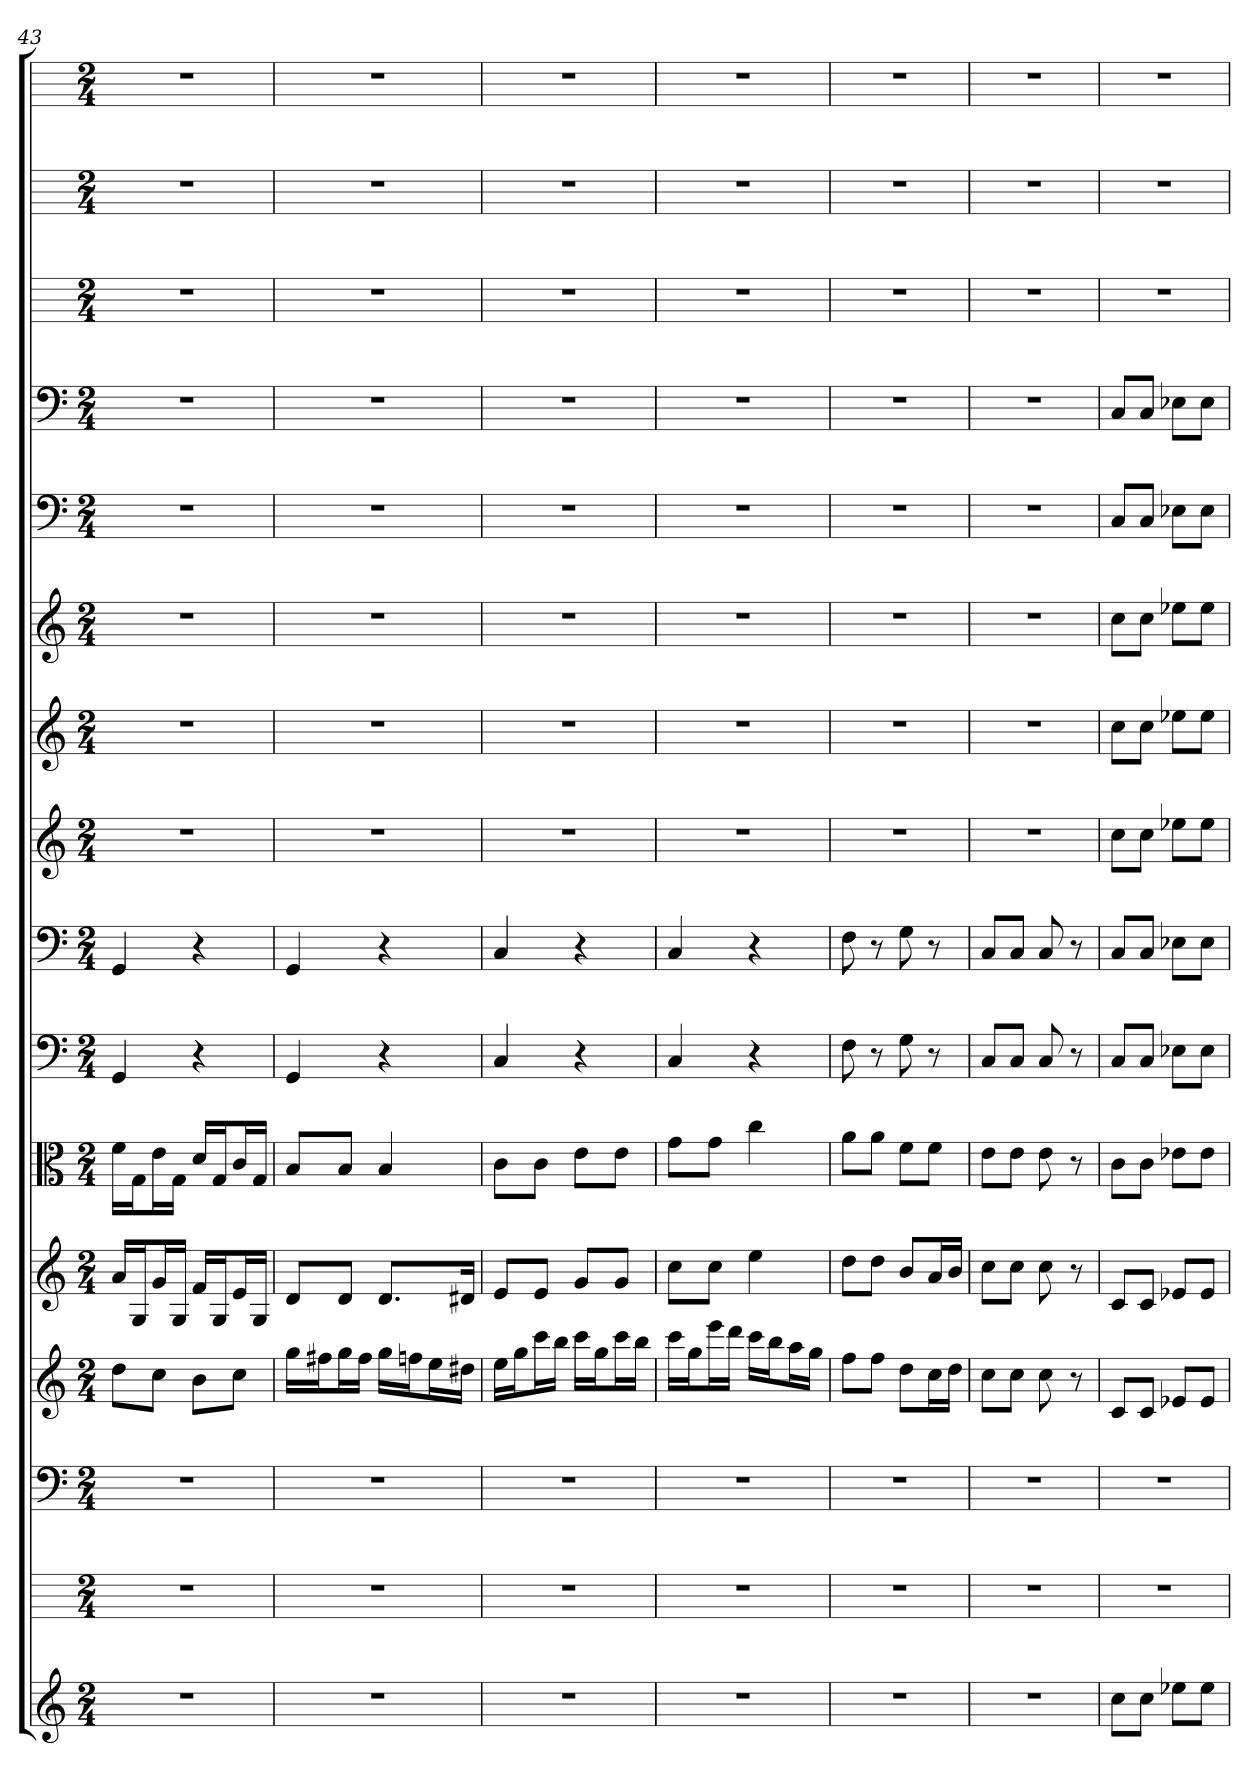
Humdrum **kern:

**kern	**kern	**kern	**kern	**kern	**kern	**kern	**kern	**kern	**kern	**kern	**kern	**kern	**kern	**kern	**kern
*part16	*part15	*part14	*part13	*part12	*part11	*part10	*part9	*part8	*part7	*part6	*part5	*part4	*part3	*part2	*part1
*staff16	*staff15	*staff14	*staff13	*staff12	*staff11	*staff10	*staff9	*staff8	*staff7	*staff6	*staff5	*staff4	*staff3	*staff2	*staff1
*	*	*clefF4	*	*	*clefC3	*clefF4	*clefF4	*	*	*	*clefF4	*clefF4	*	*	*
*k[]	*k[]	*k[]	*k[]	*k[]	*k[]	*k[]	*k[]	*k[]	*k[]	*k[]	*k[]	*k[]	*k[]	*k[]	*k[]
*C:	*C:	*C:	*C:	*C:	*C:	*C:	*C:	*C:	*C:	*C:	*C:	*C:	*C:	*C:	*C:
*M2/4	*M2/4	*M2/4	*M2/4	*M2/4	*M2/4	*M2/4	*M2/4	*M2/4	*M2/4	*M2/4	*M2/4	*M2/4	*M2/4	*M2/4	*M2/4
=43	=43	=43	=43	=43	=43	=43	=43	=43	=43	=43	=43	=43	=43	=43	=43
2r	2r	2r	8ddL	16aLL	16f\LL	4GG	4GG	2r	2r	2r	2r	2r	2r	2r	2r
.	.	.	.	16GJ	16G\J	.	.	.	.	.	.	.	.	.	.
.	.	.	8ccJ	16gL	16e\L	.	.	.	.	.	.	.	.	.	.
.	.	.	.	16GJJ	16G\JJ	.	.	.	.	.	.	.	.	.	.
.	.	.	8bL	16fLL	16d/LL	4r	4r	.	.	.	.	.	.	.	.
.	.	.	.	16GJ	16G/J	.	.	.	.	.	.	.	.	.	.
.	.	.	8ccJ	16eL	16c/L	.	.	.	.	.	.	.	.	.	.
.	.	.	.	16GJJ	16G/JJ	.	.	.	.	.	.	.	.	.	.
=44	=44	=44	=44	=44	=44	=44	=44	=44	=44	=44	=44	=44	=44	=44	=44
2r	2r	2r	16ggLL	8dL	8B/L	4GG	4GG	2r	2r	2r	2r	2r	2r	2r	2r
.	.	.	16ff#XJ	.	.	.	.	.	.	.	.	.	.	.	.
.	.	.	16ggL	8dJ	8B/J	.	.	.	.	.	.	.	.	.	.
.	.	.	16ff#JJ	.	.	.	.	.	.	.	.	.	.	.	.
.	.	.	16ggLL	8.dL	4B	4r	4r	.	.	.	.	.	.	.	.
.	.	.	16ffnJ	.	.	.	.	.	.	.	.	.	.	.	.
.	.	.	16eeL	.	.	.	.	.	.	.	.	.	.	.	.
.	.	.	16dd#XJJ	16d#XJk	.	.	.	.	.	.	.	.	.	.	.
=45	=45	=45	=45	=45	=45	=45	=45	=45	=45	=45	=45	=45	=45	=45	=45
2r	2r	2r	16eeLL	8eL	8c\L	4C	4C	2r	2r	2r	2r	2r	2r	2r	2r
.	.	.	16ggJ	.	.	.	.	.	.	.	.	.	.	.	.
.	.	.	16cccL	8eJ	8c\J	.	.	.	.	.	.	.	.	.	.
.	.	.	16bbJJ	.	.	.	.	.	.	.	.	.	.	.	.
.	.	.	16cccLL	8gL	8e\L	4r	4r	.	.	.	.	.	.	.	.
.	.	.	16ggJ	.	.	.	.	.	.	.	.	.	.	.	.
.	.	.	16cccL	8gJ	8e\J	.	.	.	.	.	.	.	.	.	.
.	.	.	16bbJJ	.	.	.	.	.	.	.	.	.	.	.	.
=46	=46	=46	=46	=46	=46	=46	=46	=46	=46	=46	=46	=46	=46	=46	=46
2r	2r	2r	16cccLL	8ccL	8g\L	4C	4C	2r	2r	2r	2r	2r	2r	2r	2r
.	.	.	16ggJ	.	.	.	.	.	.	.	.	.	.	.	.
.	.	.	16eeeL	8ccJ	8g\J	.	.	.	.	.	.	.	.	.	.
.	.	.	16dddJJ	.	.	.	.	.	.	.	.	.	.	.	.
.	.	.	16cccLL	4ee	4cc	4r	4r	.	.	.	.	.	.	.	.
.	.	.	16bbJ	.	.	.	.	.	.	.	.	.	.	.	.
.	.	.	16aaL	.	.	.	.	.	.	.	.	.	.	.	.
.	.	.	16ggJJ	.	.	.	.	.	.	.	.	.	.	.	.
=47	=47	=47	=47	=47	=47	=47	=47	=47	=47	=47	=47	=47	=47	=47	=47
2r	2r	2r	8ffL	8ddL	8a\L	8F	8F	2r	2r	2r	2r	2r	2r	2r	2r
.	.	.	8ffJ	8ddJ	8a\J	8r	8r	.	.	.	.	.	.	.	.
.	.	.	8ddL	8bL	8f\L	8G	8G	.	.	.	.	.	.	.	.
.	.	.	16ccL	16aL	8f\J	8r	8r	.	.	.	.	.	.	.	.
.	.	.	16ddJJ	16bJJ	.	.	.	.	.	.	.	.	.	.	.
=48	=48	=48	=48	=48	=48	=48	=48	=48	=48	=48	=48	=48	=48	=48	=48
2r	2r	2r	8ccL	8ccL	8e\L	8C/L	8C/L	2r	2r	2r	2r	2r	2r	2r	2r
.	.	.	8ccJ	8ccJ	8e\J	8C/J	8C/J	.	.	.	.	.	.	.	.
.	.	.	8cc	8cc	8e	8C	8C	.	.	.	.	.	.	.	.
.	.	.	8r	8r	8r	8r	8r	.	.	.	.	.	.	.	.
=49	=49	=49	=49	=49	=49	=49	=49	=49	=49	=49	=49	=49	=49	=49	=49
8ccL	2r	2r	8cL	8cL	8c\L	8C/L	8C/L	8ccL	8ccL	8ccL	8C/L	8C/L	2r	2r	2r
8ccJ	.	.	8cJ	8cJ	8c\J	8C/J	8C/J	8ccJ	8ccJ	8ccJ	8C/J	8C/J	.	.	.
8ee-XL	.	.	8e-XL	8e-XL	8e-X\L	8E-X\L	8E-X\L	8ee-XL	8ee-XL	8ee-XL	8E-X\L	8E-X\L	.	.	.
8ee-J	.	.	8e-J	8e-J	8e-\J	8E-\J	8E-\J	8ee-J	8ee-J	8ee-J	8E-\J	8E-\J	.	.	.
=	=	=	=	=	=	=	=	=	=	=	=	=	=	=	=
*-	*-	*-	*-	*-	*-	*-	*-	*-	*-	*-	*-	*-	*-	*-	*-
